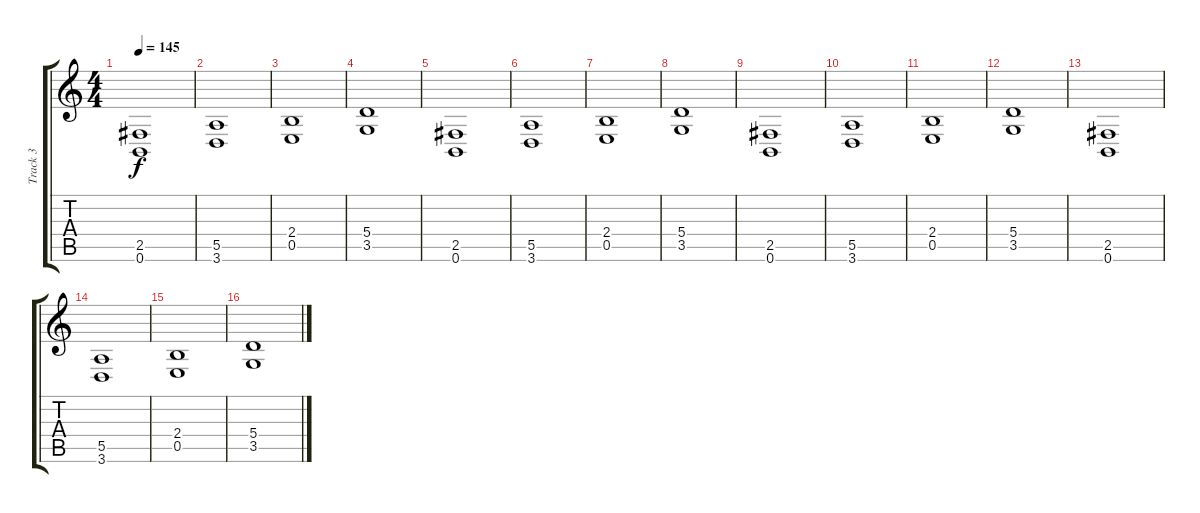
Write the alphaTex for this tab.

\track ("Track 3" "Track 3") {instrument distortionguitar}
\staff {score tabs}
\tuning (B3 Gb3 D3 A2 E2 B1) {hide}
\ts (4 4)
\tempo 145
\clef g2
\ks c
(2.5 0.6).1{dy f} |
(5.5 3.6).1 |
(2.4 0.5).1 |
(5.4 3.5).1 |
(2.5 0.6).1 |
(5.5 3.6).1 |
(2.4 0.5).1 |
(5.4 3.5).1 |
(2.5 0.6).1 |
(5.5 3.6).1 |
(2.4 0.5).1 |
(5.4 3.5).1 |
(2.5 0.6).1 |
(5.5 3.6).1 |
(2.4 0.5).1 |
(5.4 3.5).1
